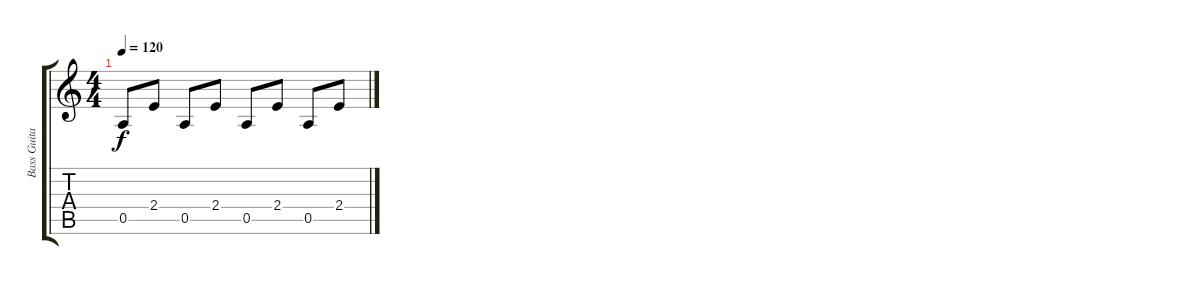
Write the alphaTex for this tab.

\track ("Bass Guitar" "Bass Guita") {instrument electricbassfinger}
\staff {score tabs}
\tuning (E4 B3 G3 D3 A2 E2) {hide}
\ts (4 4)
\tempo 120
\clef g2
\ks c
0.5.8{dy f} 2.4.8 0.5.8 2.4.8 0.5.8 2.4.8 0.5.8 2.4.8
